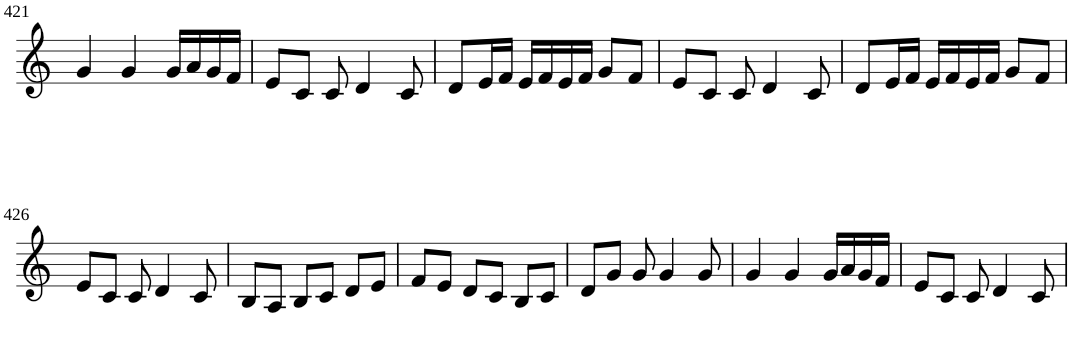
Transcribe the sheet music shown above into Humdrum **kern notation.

**kern
*part1
*staff1
*I"Violin
!!LO:PB:g=z
*clefG2
*k[]
*M3/4
=421
4g/
4g/
16g/LL
16a/
16g/
16f/JJ
=422
8e/L
8c/J
8c/
4d/
8c/
=423
8d/L
16e/L
16f/JJ
16e/LL
16f/
16e/
16f/JJ
8g/L
8f/J
=424
8e/L
8c/J
8c/
4d/
8c/
=425
8d/L
16e/L
16f/JJ
16e/LL
16f/
16e/
16f/JJ
8g/L
8f/J
!!LO:LB:g=z
=426
8e/L
8c/J
8c/
4d/
8c/
=427
8B/L
8A/J
8B/L
8c/J
8d/L
8e/J
=428
8f/L
8e/J
8d/L
8c/J
8B/L
8c/J
=429
8d/L
8g/J
8g/
4g/
8g/
=430
4g/
4g/
16g/LL
16a/
16g/
16f/JJ
=431
8e/L
8c/J
8c/
4d/
8c/
=
*-
